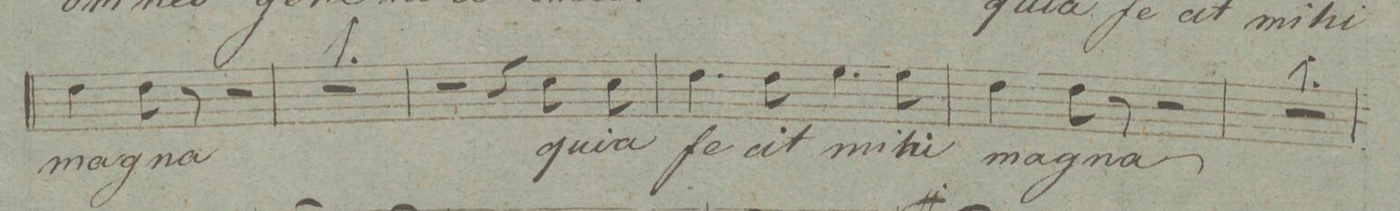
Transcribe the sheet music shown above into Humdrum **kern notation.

**kern	**text	**dynam
*I"Canto.	*	*
*clefC1	*	*
*k[]	*	*
*met(c|)	*	*
*M2/2	*	*
4b\	ma-	.
8b\	-gna	.
8r	.	.
2r	.	.
=47	=47	=47
1r	.	.
=48	=48	=48
2r	.	.
4r	.	.
8a\	qui-	.
8a\	-a	.
=49	=49	=49
4.b\	fe-	.
8b\	-cit	.
4.cc\	mi-	.
8cc\	-hi	.
=50	=50	=50
4b\	ma-	.
8b\	-gna	.
8r	.	.
2r	.	.
=51	=51	=51
1r	.	.
=52	=52	=52
*-	*-	*-
